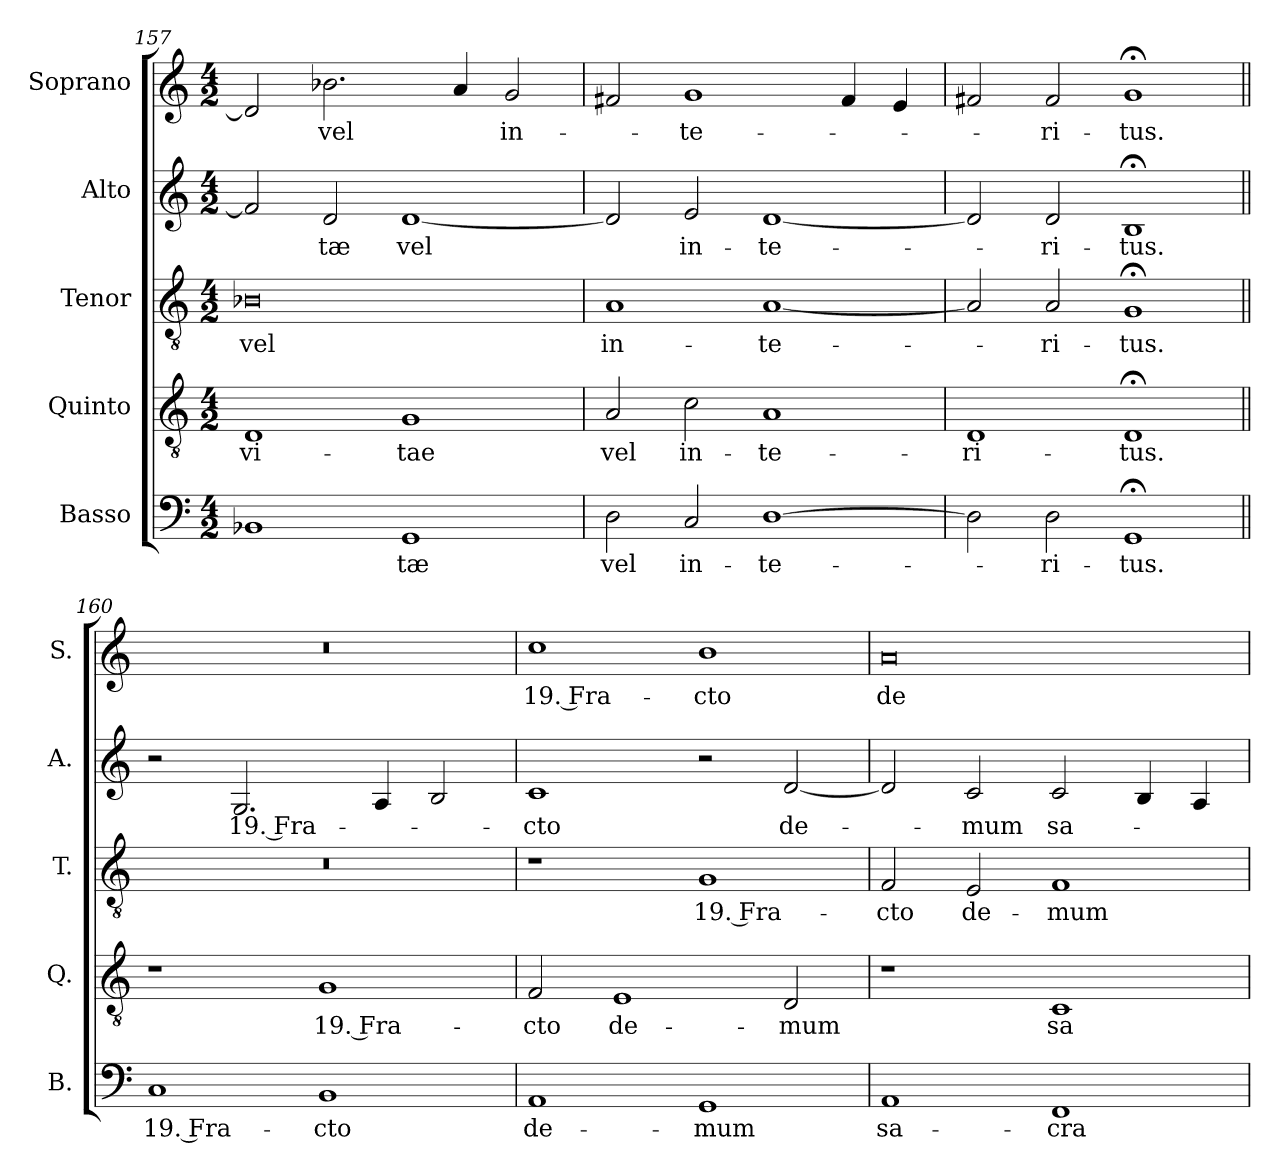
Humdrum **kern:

**kern	**text	**kern	**text	**kern	**text	**kern	**text	**kern	**text
*part5	*part5	*part4	*part4	*part3	*part3	*part2	*part2	*part1	*part1
*staff5	*staff5	*staff4	*staff4	*staff3	*staff3	*staff2	*staff2	*staff1	*staff1
*I"Basso	*	*I"Quinto	*	*I"Tenor	*	*I"Alto	*	*I"Soprano	*
*I'B.	*	*I'Q.	*	*I'T.	*	*I'A.	*	*I'S.	*
*clefF4	*	*clefGv2	*	*clefGv2	*	*clefG2	*	*clefG2	*
*	*	*ITrd7c12	*	*ITrd7c12	*	*	*	*	*
*k[]	*	*k[]	*	*k[]	*	*k[]	*	*k[]	*
*C:	*	*C:	*	*C:	*	*C:	*	*C:	*
*M4/2	*	*M4/2	*	*M4/2	*	*M4/2	*	*M4/2	*
=157	=157	=157	=157	=157	=157	=157	=157	=157	=157
!	!	!	!LO:LY:b:color=#000000	!	!	!	!	!	!
!	!	!	!	!	!LO:LY:b:color=#000000	!	!	!	!
1BB-Xi	.	1DDi	vi-	0BB-Xi	vel	2fi/]	.	2di/]	.
!	!	!	!	!	!	!	!LO:LY:b:color=#000000	!	!
!	!	!	!	!	!	!	!	!	!LO:LY:b:color=#000000
.	.	.	.	.	.	2di/	-tæ	2.b-Xi\	vel
!	!LO:LY:b:color=#000000	!	!	!	!	!	!	!	!
!	!	!	!LO:LY:b:color=#000000	!	!	!	!	!	!
!	!	!	!	!	!	!	!LO:LY:b:color=#000000	!	!
1GGi	-tæ	1GGi	-tae	.	.	[1di	vel	.	.
.	.	.	.	.	.	.	.	4ai/	.
!	!	!	!	!	!	!	!	!	!LO:LY:b:color=#000000
.	.	.	.	.	.	.	.	2gi/	in-
=158	=158	=158	=158	=158	=158	=158	=158	=158	=158
!	!LO:LY:b:color=#000000	!	!	!	!	!	!	!	!
!	!	!	!LO:LY:b:color=#000000	!	!	!	!	!	!
!	!	!	!	!	!LO:LY:b:color=#000000	!	!	!	!
2Di\	vel	2AAi/	vel	1AAi	in-	2di/]	.	2f#Xi/	.
!	!LO:LY:b:color=#000000	!	!	!	!	!	!	!	!
!	!	!	!LO:LY:b:color=#000000	!	!	!	!	!	!
!	!	!	!	!	!	!	!LO:LY:b:color=#000000	!	!
!	!	!	!	!	!	!	!	!	!LO:LY:b:color=#000000
2Ci/	in-	2Ci\	in-	.	.	2ei/	in-	1gi	-te-
!	!LO:LY:b:color=#000000	!	!	!	!	!	!	!	!
!	!	!	!LO:LY:b:color=#000000	!	!	!	!	!	!
!	!	!	!	!	!LO:LY:b:color=#000000	!	!	!	!
!	!	!	!	!	!	!	!LO:LY:b:color=#000000	!	!
[1Di	-te-	1AAi	-te-	[1AAi	-te-	[1di	-te-	.	.
.	.	.	.	.	.	.	.	4f#i/	.
.	.	.	.	.	.	.	.	4ei/	.
=159	=159	=159	=159	=159	=159	=159	=159	=159	=159
!	!	!	!LO:LY:b:color=#000000	!	!	!	!	!	!
2Di\]	.	1DDi	-ri-	2AAi/]	.	2di/]	.	2f#Xi/	.
!	!LO:LY:b:color=#000000	!	!	!	!	!	!	!	!
!	!	!	!	!	!LO:LY:b:color=#000000	!	!	!	!
!	!	!	!	!	!	!	!LO:LY:b:color=#000000	!	!
!	!	!	!	!	!	!	!	!	!LO:LY:b:color=#000000
2Di\	-ri-	.	.	2AAi/	-ri-	2di/	-ri-	2f#i/	-ri-
!	!LO:LY:b:color=#000000	!	!	!	!	!	!	!	!
!	!	!	!LO:LY:b:color=#000000	!	!	!	!	!	!
!	!	!	!	!	!LO:LY:b:color=#000000	!	!	!	!
!	!	!	!	!	!	!	!LO:LY:b:color=#000000	!	!
!	!	!	!	!	!	!	!	!	!LO:LY:b:color=#000000
1GG;i	-tus.	1DD;i	-tus.	1GG;i	-tus.	1B;i	-tus.	1g;i	-tus.
=160||	=160||	=160||	=160||	=160||	=160||	=160||	=160||	=160||	=160||
!	!LO:LY:b:color=#000000	!	!	!LO:N:vis=1	!	!	!	!LO:N:vis=1	!
1Ci	19. Fra-	1r	.	0r	.	2r	.	0r	.
!	!	!	!	!	!	!	!LO:LY:b:color=#000000	!	!
.	.	.	.	.	.	2.Gi/	19. Fra-	.	.
!	!LO:LY:b:color=#000000	!	!	!	!	!	!	!	!
!	!	!	!LO:LY:b:color=#000000	!	!	!	!	!	!
1BBi	-cto	1GGi	19. Fra-	.	.	.	.	.	.
.	.	.	.	.	.	4Ai/	.	.	.
.	.	.	.	.	.	2Bi/	.	.	.
!!LO:LB:g=z
=161	=161	=161	=161	=161	=161	=161	=161	=161	=161
!	!LO:LY:b:color=#000000	!	!	!	!	!	!	!	!
!	!	!	!LO:LY:b:color=#000000	!	!	!	!	!	!
!	!	!	!	!	!	!	!LO:LY:b:color=#000000	!	!
!	!	!	!	!	!	!	!	!	!LO:LY:b:color=#000000
1AAi	de-	2FFi/	-cto	1r	.	1ci	-cto	1cci	19. Fra-
!	!	!	!LO:LY:b:color=#000000	!	!	!	!	!	!
.	.	1EEi	de-	.	.	.	.	.	.
!	!LO:LY:b:color=#000000	!	!	!	!	!	!	!	!
!	!	!	!	!	!LO:LY:b:color=#000000	!	!	!	!
!	!	!	!	!	!	!	!	!	!LO:LY:b:color=#000000
1GGi	-mum	.	.	1GGi	19. Fra-	2r	.	1bi	-cto
!	!	!	!LO:LY:b:color=#000000	!	!	!	!	!	!
!	!	!	!	!	!	!	!LO:LY:b:color=#000000	!	!
.	.	2DDi/	-mum	.	.	[2di/	de-	.	.
=162	=162	=162	=162	=162	=162	=162	=162	=162	=162
!	!LO:LY:b:color=#000000	!	!	!	!	!	!	!	!
!	!	!	!	!	!LO:LY:b:color=#000000	!	!	!	!
!	!	!	!	!	!	!	!	!	!LO:LY:b:color=#000000
1AAi	sa-	1r	.	2FFi/	-cto	2di/]	.	0ai	de-
!	!	!	!	!	!LO:LY:b:color=#000000	!	!	!	!
!	!	!	!	!	!	!	!LO:LY:b:color=#000000	!	!
.	.	.	.	2EEi/	de-	2ci/	-mum	.	.
!	!LO:LY:b:color=#000000	!	!	!	!	!	!	!	!
!	!	!	!LO:LY:b:color=#000000	!	!	!	!	!	!
!	!	!	!	!	!LO:LY:b:color=#000000	!	!	!	!
!	!	!	!	!	!	!	!LO:LY:b:color=#000000	!	!
1FFi	-cra-	1CCi	sa-	1FFi	-mum	2ci/	sa-	.	.
.	.	.	.	.	.	4Bi/	.	.	.
.	.	.	.	.	.	4Ai/	.	.	.
=	=	=	=	=	=	=	=	=	=
*-	*-	*-	*-	*-	*-	*-	*-	*-	*-
